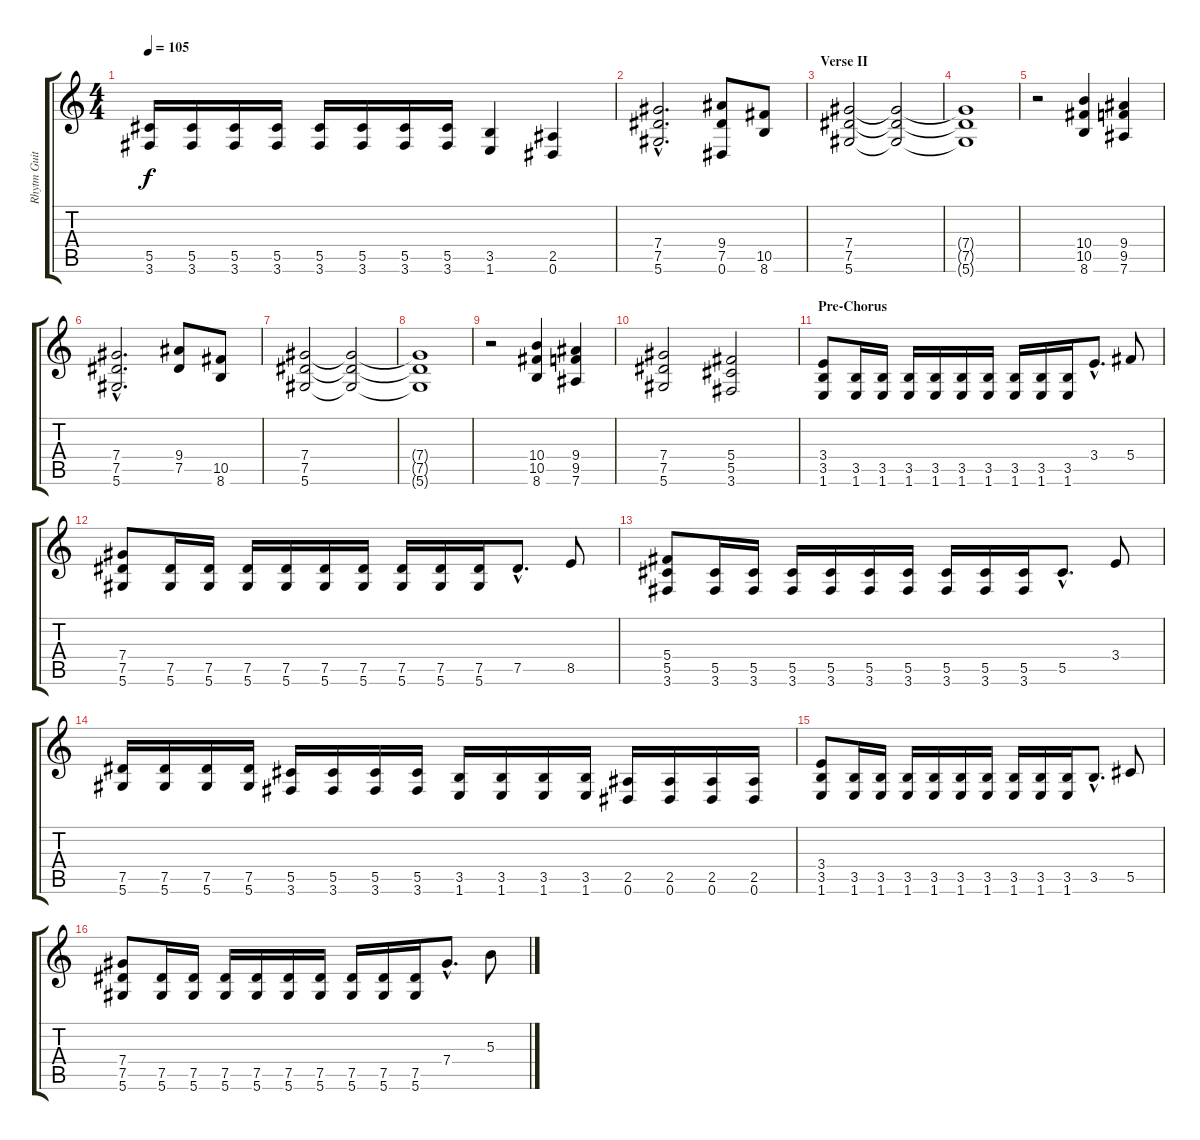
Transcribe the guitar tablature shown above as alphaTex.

\track ("Rhytm Guitar" "Rhytm Guit") {instrument distortionguitar}
\staff {score tabs}
\tuning (Eb4 Bb3 Gb3 Db3 Ab2 Eb2) {hide}
\ts (4 4)
\tempo 105
\clef g2
\ks c
(5.5 3.6).16{dy f} (5.5 3.6).16 (5.5 3.6).16 (5.5 3.6).16 (5.5 3.6).16 (5.5 3.6).16 (5.5 3.6).16 (5.5 3.6).16 (3.5 1.6).4 (2.5 0.6).4 |
(7.4{hac} 7.5{hac} 5.6{hac}).2{d} (9.4 7.5 0.6).8 (10.5 8.6).8 |
\section ("" "Verse II")
(7.4 7.5 5.6).2 (7.4{t} 7.5{t} 5.6{t}).2{volume 0} |
(7.4{t} 7.5{t} 5.6{t}).1 |
r.2{volume 16} (10.4 10.5 8.6).4 (9.4 9.5 7.6).4 |
(7.4{hac} 7.5{hac} 5.6{hac}).2{d} (9.4 7.5).8 (10.5 8.6).8 |
(7.4 7.5 5.6).2 (7.4{t} 7.5{t} 5.6{t}).2{volume 0} |
(7.4{t} 7.5{t} 5.6{t}).1 |
r.2{volume 16} (10.4 10.5 8.6).4 (9.4 9.5 7.6).4 |
(7.4 7.5 5.6).2 (5.4 5.5 3.6).2 |
\section ("" "Pre-Chorus")
(3.4 3.5 1.6).8 (3.5 1.6).16 (3.5 1.6).16 (3.5 1.6).16 (3.5 1.6).16 (3.5 1.6).16 (3.5 1.6).16 (3.5 1.6).16 (3.5 1.6).16 (3.5 1.6).16 3.4{hac}.8{d} 5.4.8 |
(7.4 7.5 5.6).8 (7.5 5.6).16 (7.5 5.6).16 (7.5 5.6).16 (7.5 5.6).16 (7.5 5.6).16 (7.5 5.6).16 (7.5 5.6).16 (7.5 5.6).16 (7.5 5.6).16 7.5{hac}.8{d} 8.5.8 |
(5.4 5.5 3.6).8 (5.5 3.6).16 (5.5 3.6).16 (5.5 3.6).16 (5.5 3.6).16 (5.5 3.6).16 (5.5 3.6).16 (5.5 3.6).16 (5.5 3.6).16 (5.5 3.6).16 5.5{hac}.8{d} 3.4.8 |
(7.5 5.6).16 (7.5 5.6).16 (7.5 5.6).16 (7.5 5.6).16 (5.5 3.6).16 (5.5 3.6).16 (5.5 3.6).16 (5.5 3.6).16 (3.5 1.6).16 (3.5 1.6).16 (3.5 1.6).16 (3.5 1.6).16 (2.5 0.6).16 (2.5 0.6).16 (2.5 0.6).16 (2.5 0.6).16 |
(3.4 3.5 1.6).8 (3.5 1.6).16 (3.5 1.6).16 (3.5 1.6).16 (3.5 1.6).16 (3.5 1.6).16 (3.5 1.6).16 (3.5 1.6).16 (3.5 1.6).16 (3.5 1.6).16 3.5{hac}.8{d} 5.5.8 |
(7.4 7.5 5.6).8 (7.5 5.6).16 (7.5 5.6).16 (7.5 5.6).16 (7.5 5.6).16 (7.5 5.6).16 (7.5 5.6).16 (7.5 5.6).16 (7.5 5.6).16 (7.5 5.6).16 7.4{hac}.8{d} 5.3.8
